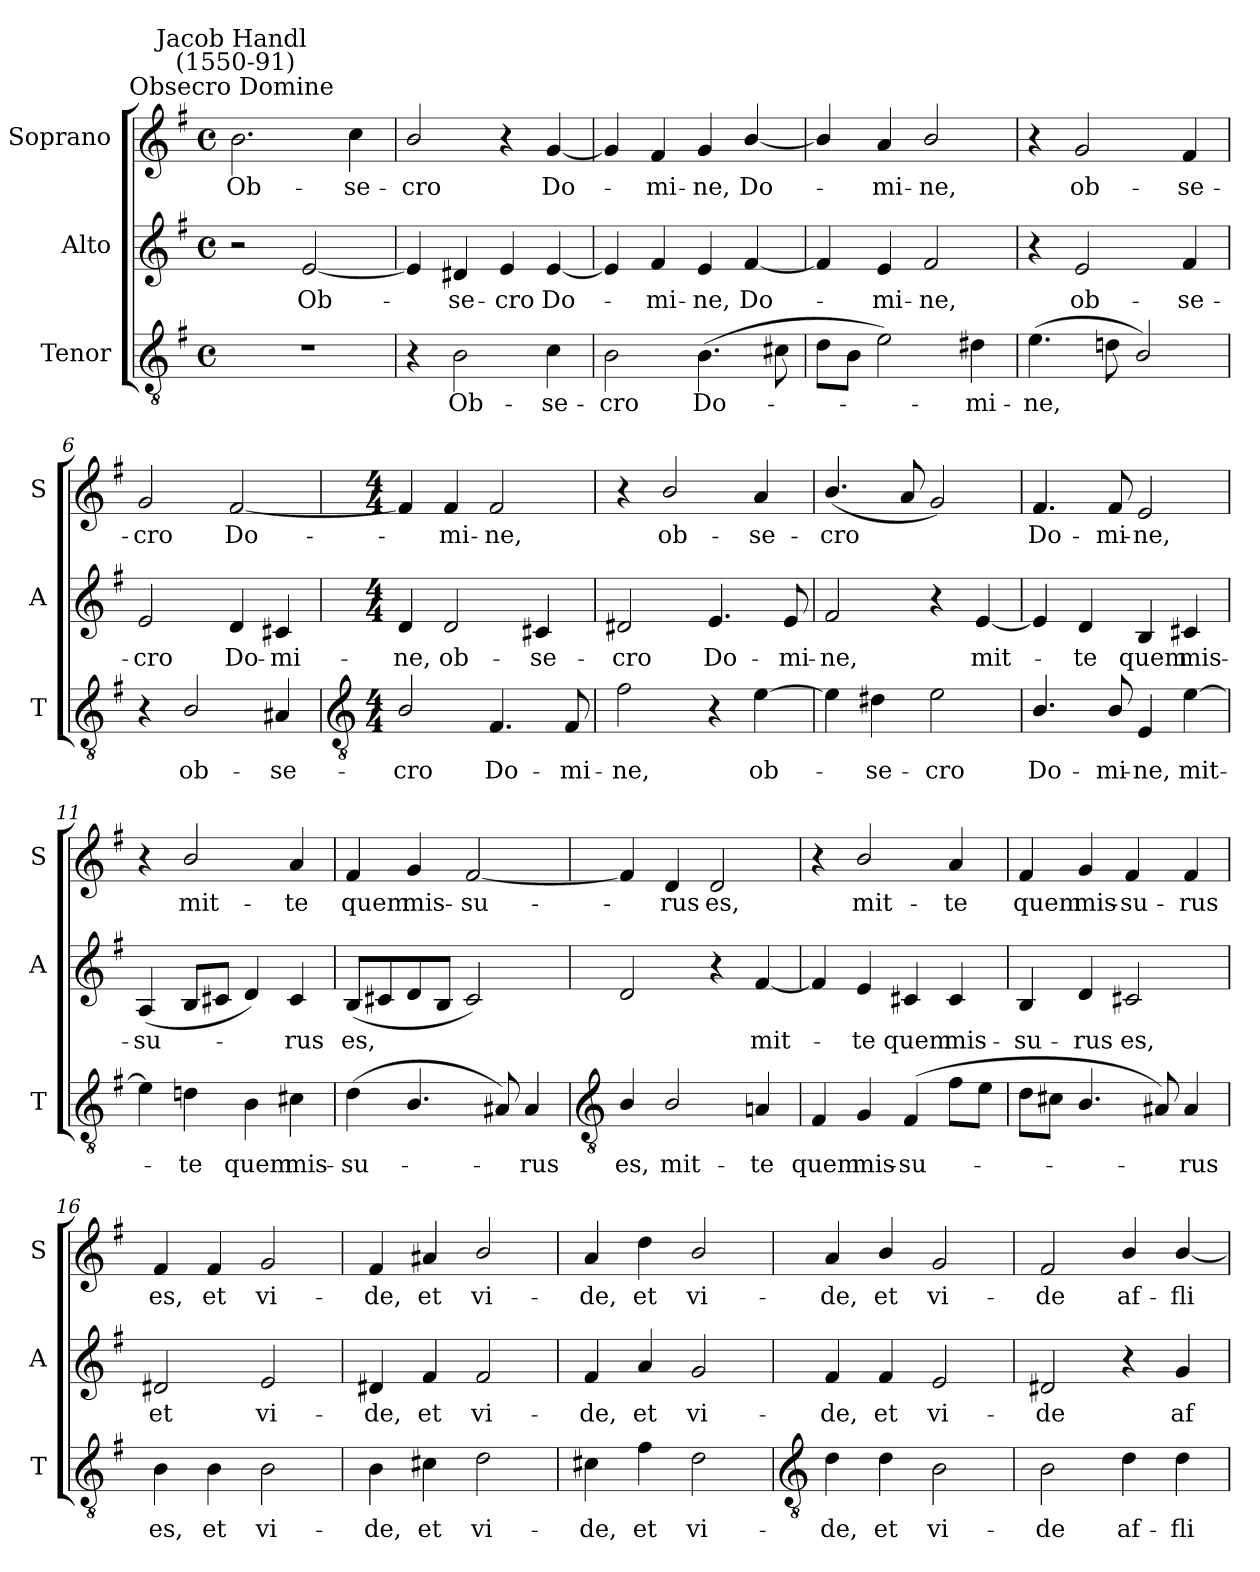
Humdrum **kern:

**kern	**text	**kern	**text	**kern	**text
*part3	*part3	*part2	*part2	*part1	*part1
*staff3	*staff3	*staff2	*staff2	*staff1	*staff1
*I"Tenor	*	*I"Alto	*	*I"Soprano	*
*I'T	*	*I'A	*	*I'S	*
*clefGv2	*	*clefG2	*	*clefG2	*
*k[f#]	*	*k[f#]	*	*k[f#]	*
*G:	*	*G:	*	*G:	*
*M4/4	*	*M4/4	*	*M4/4	*
*met(c)	*	*met(c)	*	*met(c)	*
=1	=1	=1	=1	=1	=1
!	!	!	!	!LO:TX:a:cj:t=Obsecro Domine	!
!	!	!	!	!LO:TX:a:cj:t=Jacob Handl\n (1550-91)	!
!	!	!	!	!	!LO:LY:b
1r	.	2r	.	2.b	Ob-
!	!	!	!LO:LY:b	!	!
.	.	[2e	Ob-	.	.
!	!	!	!	!	!LO:LY:b
.	.	.	.	4cc	-se-
=2	=2	=2	=2	=2	=2
!	!	!	!	!	!LO:LY:b
4r	.	4e]	.	2b/	-cro
!	!LO:LY:b	!	!LO:LY:b	!	!
2B	Ob-	4d#X	se-	.	.
!	!	!	!LO:LY:b	!	!
.	.	4e	-cro	4r	.
!	!LO:LY:b	!	!LO:LY:b	!	!LO:LY:b
4c	-se-	[4e	Do-	[4g	Do-
=3	=3	=3	=3	=3	=3
!	!LO:LY:b	!	!	!	!
2B	-cro	4e]	.	4g]	.
!	!	!	!LO:LY:b	!	!LO:LY:b
.	.	4f#	mi-	4f#	mi-
!	!LO:LY:b	!	!LO:LY:b	!	!LO:LY:b
(>4.B	Do-	4e	-ne,	4g	-ne,
!	!	!	!LO:LY:b	!	!LO:LY:b
.	.	[4f#	Do-	[4b/	Do-
8c#X	.	.	.	.	.
=4	=4	=4	=4	=4	=4
8dL	.	4f#]	.	4b/]	.
8BJ	.	.	.	.	.
!	!	!	!LO:LY:b	!	!LO:LY:b
2e)	.	4e	mi-	4a	mi-
!	!	!	!LO:LY:b	!	!LO:LY:b
.	.	2f#	-ne,	2b/	-ne,
!	!LO:LY:b	!	!	!	!
4d#X	mi-	.	.	.	.
=5	=5	=5	=5	=5	=5
!	!LO:LY:b	!	!	!	!
(>4.e	-ne,	4r	.	4r	.
!	!	!	!LO:LY:b	!	!LO:LY:b
.	.	2e	ob-	2g	ob-
8dn	.	.	.	.	.
2B/)	.	.	.	.	.
!	!	!	!LO:LY:b	!	!LO:LY:b
.	.	4f#	-se-	4f#	-se-
=6	=6	=6	=6	=6	=6
!	!	!	!LO:LY:b	!	!LO:LY:b
4r	.	2e	-cro	2g	-cro
!	!LO:LY:b	!	!	!	!
2B/	ob-	.	.	.	.
!	!	!	!LO:LY:b	!	!LO:LY:b
.	.	4d	Do-	[2f#	Do-
!	!LO:LY:b	!	!LO:LY:b	!	!
4A#X	-se-	4c#X	-mi-	.	.
!!LO:LB:g=z
=7	=7	=7	=7	=7	=7
*clefGv2	*	*	*	*	*
*M4/4	*	*M4/4	*	*M4/4	*
!	!LO:LY:b	!	!LO:LY:b	!	!
2B/	-cro	4d	-ne,	4f#]	.
!	!	!	!LO:LY:b	!	!LO:LY:b
.	.	2d	ob-	4f#	mi-
!	!LO:LY:b	!	!	!	!LO:LY:b
4.F#	Do-	.	.	2f#	-ne,
!	!	!	!LO:LY:b	!	!
.	.	4c#X	-se-	.	.
!	!LO:LY:b	!	!	!	!
8F#	-mi-	.	.	.	.
=8	=8	=8	=8	=8	=8
!	!LO:LY:b	!	!LO:LY:b	!	!
2f#	-ne,	2d#X	-cro	4r	.
!	!	!	!	!	!LO:LY:b
.	.	.	.	2b/	ob-
!	!	!	!LO:LY:b	!	!
4r	.	4.e	Do-	.	.
!	!LO:LY:b	!	!	!	!LO:LY:b
[4e	ob-	.	.	4a	-se-
!	!	!	!LO:LY:b	!	!
.	.	8e	-mi-	.	.
=9	=9	=9	=9	=9	=9
!	!	!	!LO:LY:b	!	!LO:LY:b
4e]	.	2f#	-ne,	(<4.b/	-cro
!	!LO:LY:b	!	!	!	!
4d#X	se-	.	.	.	.
.	.	.	.	8a	.
!	!LO:LY:b	!	!	!	!
2e	-cro	4r	.	2g)	.
!	!	!	!LO:LY:b	!	!
.	.	[4e	mit-	.	.
=10	=10	=10	=10	=10	=10
!	!LO:LY:b	!	!	!	!LO:LY:b
4.B/	Do-	4e]	.	4.f#	Do-
!	!	!	!LO:LY:b	!	!
.	.	4d	te	.	.
!	!LO:LY:b	!	!	!	!LO:LY:b
8B/	-mi-	.	.	8f#	-mi-
!	!LO:LY:b	!	!LO:LY:b	!	!LO:LY:b
4E	-ne,	4B	quem	2e	-ne,
!	!LO:LY:b	!	!LO:LY:b	!	!
[4e	mit-	4c#X	mis-	.	.
=11	=11	=11	=11	=11	=11
!	!	!	!LO:LY:b	!	!
4e]	.	(<4A	-su-	4r	.
!	!LO:LY:b	!	!	!	!LO:LY:b
4dn	te	8BL	.	2b/	mit-
.	.	8c#XJ	.	.	.
!	!LO:LY:b	!	!	!	!
4B	quem	4d)	.	.	.
!	!LO:LY:b	!	!LO:LY:b	!	!LO:LY:b
4c#X	mis-	4c#	rus	4a	-te
=12	=12	=12	=12	=12	=12
!	!LO:LY:b	!	!LO:LY:b	!	!LO:LY:b
(<4d	-su-	(<8BL	es,	4f#	quem
.	.	8c#X	.	.	.
!	!	!	!	!	!LO:LY:b
4.B/	.	8d	.	4g	mis-
.	.	8BJ	.	.	.
!	!	!	!	!	!LO:LY:b
.	.	2c#)	.	[2f#	-su-
8A#X)	.	.	.	.	.
!	!LO:LY:b	!	!	!	!
4A#	rus	.	.	.	.
!!LO:LB:g=z
=13	=13	=13	=13	=13	=13
*clefGv2	*	*	*	*	*
!	!LO:LY:b	!	!	!	!
4B/	es,	2d	.	4f#]	.
!	!LO:LY:b	!	!	!	!LO:LY:b
2B/	mit-	.	.	4d	rus
!	!	!	!	!	!LO:LY:b
.	.	4r	.	2d	es,
!	!LO:LY:b	!	!LO:LY:b	!	!
4An	-te	[4f#	mit-	.	.
=14	=14	=14	=14	=14	=14
!	!LO:LY:b	!	!	!	!
4F#	quem	4f#]	.	4r	.
!	!LO:LY:b	!	!LO:LY:b	!	!LO:LY:b
4G	mis-	4e	te	2b/	mit-
!	!LO:LY:b	!	!LO:LY:b	!	!
(<4F#	-su-	4c#X	quem	.	.
!	!	!	!LO:LY:b	!	!LO:LY:b
8f#L	.	4c#	mis-	4a	-te
8eJ	.	.	.	.	.
=15	=15	=15	=15	=15	=15
!	!	!	!LO:LY:b	!	!LO:LY:b
8dL	.	4B	-su-	4f#	quem
8c#XJ	.	.	.	.	.
!	!	!	!LO:LY:b	!	!LO:LY:b
4.B/	.	4d	-rus	4g	mis-
!	!	!	!LO:LY:b	!	!LO:LY:b
.	.	2c#X	es,	4f#	-su-
8A#X)	.	.	.	.	.
!	!LO:LY:b	!	!	!	!LO:LY:b
4A#	rus	.	.	4f#	-rus
=16	=16	=16	=16	=16	=16
!	!LO:LY:b	!	!LO:LY:b	!	!LO:LY:b
4B	es,	2d#X	et	4f#	es,
!	!LO:LY:b	!	!	!	!LO:LY:b
4B	et	.	.	4f#	et
!	!LO:LY:b	!	!LO:LY:b	!	!LO:LY:b
2B	vi-	2e	vi-	2g	vi-
=17	=17	=17	=17	=17	=17
!	!LO:LY:b	!	!LO:LY:b	!	!LO:LY:b
4B	-de,	4d#X	-de,	4f#	-de,
!	!LO:LY:b	!	!LO:LY:b	!	!LO:LY:b
4c#X	et	4f#	et	4a#X	et
!	!LO:LY:b	!	!LO:LY:b	!	!LO:LY:b
2d	vi-	2f#	vi-	2b/	vi-
=18	=18	=18	=18	=18	=18
!	!LO:LY:b	!	!LO:LY:b	!	!LO:LY:b
4c#X	-de,	4f#	-de,	4a	-de,
!	!LO:LY:b	!	!LO:LY:b	!	!LO:LY:b
4f#	et	4a	et	4dd	et
!	!LO:LY:b	!	!LO:LY:b	!	!LO:LY:b
2d	vi-	2g	vi-	2b/	vi-
!!LO:LB:g=z
=19	=19	=19	=19	=19	=19
*clefGv2	*	*	*	*	*
!	!LO:LY:b	!	!LO:LY:b	!	!LO:LY:b
4d	-de,	4f#	-de,	4a	-de,
!	!LO:LY:b	!	!LO:LY:b	!	!LO:LY:b
4d	et	4f#	et	4b/	et
!	!LO:LY:b	!	!LO:LY:b	!	!LO:LY:b
2B	vi-	2e	vi-	2g	vi-
=20	=20	=20	=20	=20	=20
!	!LO:LY:b	!	!LO:LY:b	!	!LO:LY:b
2B	-de	2d#X	-de	2f#	-de
!	!LO:LY:b	!	!	!	!LO:LY:b
4d	af-	4r	.	4b/	af-
!	!LO:LY:b	!	!LO:LY:b	!	!LO:LY:b
4d	-fli-	4g	af-	[4b/	-fli-
=	=	=	=	=	=
*-	*-	*-	*-	*-	*-
